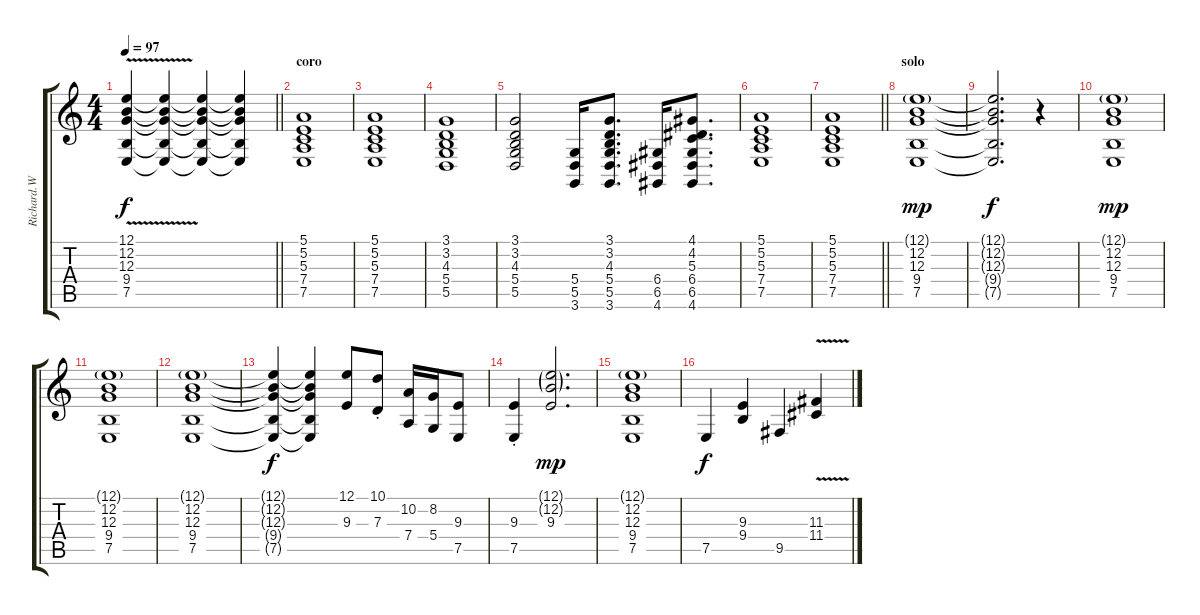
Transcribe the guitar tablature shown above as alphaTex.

\track ("Richard.W" "Richard.W") {instrument drawbarorgan bank 255}
\staff {score tabs}
\tuning (E4 B3 G3 D3 A2 E2) {hide}
\ts (4 4)
\tempo 97
\clef g2
\barLineRight lightlight
\ks c
(12.1{v t} 12.2{v t} 12.3{v t} 9.4{v t} 7.5{v t}).4{dy f} (12.1{t} 12.2{t} 12.3{t} 9.4{t} 7.5{t}).4 (12.1{t} 12.2{t} 12.3{t} 9.4{t} 7.5{t}).4 (12.1{t} 12.2{t} 12.3{t} 9.4{t} 7.5{t}).4 |
\section ("" "coro")
(5.1 5.2 5.3 7.4 7.5).1 |
(5.1 5.2 5.3 7.4 7.5).1 |
(3.1 3.2 4.3 5.4 5.5).1 |
(3.1 3.2 4.3 5.4 5.5).2 (5.4 5.5 3.6).16 (3.1 3.2 4.3 5.4 5.5 3.6).8{d} (6.4 6.5 4.6).16 (4.1 4.2 5.3 6.4 6.5 4.6).8{d} |
(5.1 5.2 5.3 7.4 7.5).1 |
\barLineRight lightlight
(5.1 5.2 5.3 7.4 7.5).1 |
\section ("" "solo")
(12.1{g} 12.2 12.3 9.4 7.5).1{dy mp} |
(12.1{t} 12.2{t} 12.3{t} 9.4{t} 7.5{t}).2{d dy f} r.4 |
(12.1{g} 12.2 12.3 9.4 7.5).1{dy mp} |
(12.1{g} 12.2 12.3 9.4 7.5).1 |
(12.1{g} 12.2 12.3 9.4 7.5).1 |
(12.1{t} 12.2{t} 12.3{t} 9.4{t} 7.5{t}).4{dy f} (12.1{t} 12.2{t} 12.3{t} 9.4{t} 7.5{t}).4 (12.1 9.3).8 (10.1{st} 7.3{st}).8 (10.2 7.4).16 (8.2 5.4).16 (9.3 7.5).8 |
(9.3 7.5{st}).4 (12.1{g} 12.2{g} 9.3).2{d dy mp} |
(12.1{g} 12.2 12.3 9.4 7.5).1 |
7.5.4{dy f} (9.3 9.4).4 9.5.4 (11.3{v} 11.4{v}).4
